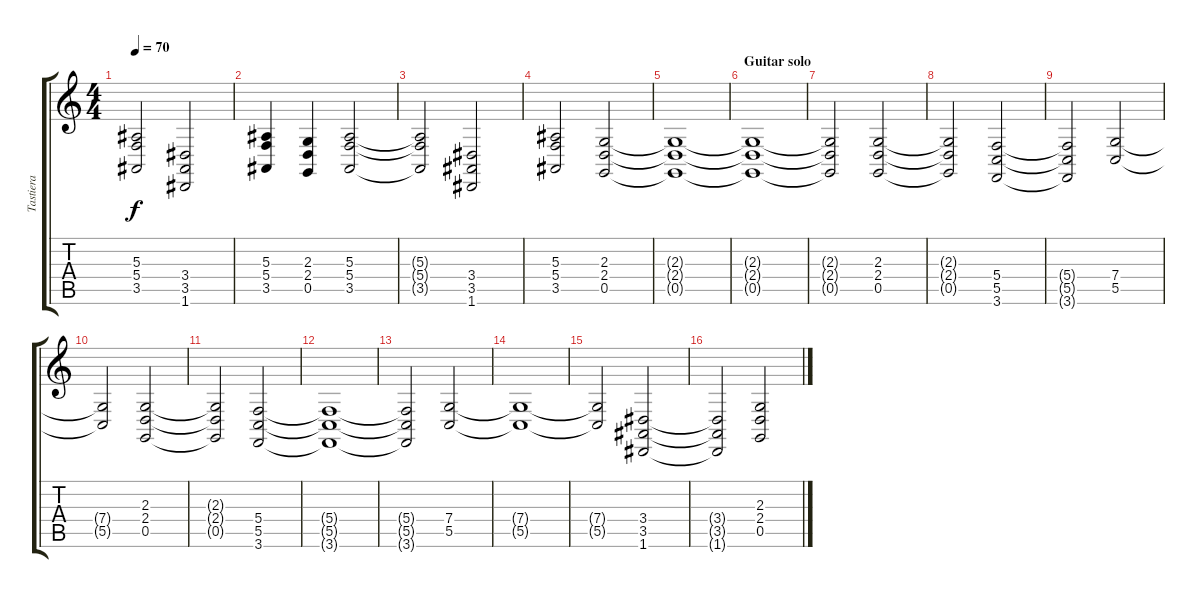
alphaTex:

\track ("Tastiera" "Tastiera") {instrument pad2warm}
\staff {score tabs}
\tuning (D4 A3 F3 C3 G2 D2) {hide}
\ts (4 4)
\tempo 70
\clef g2
\ks c
(5.3{t} 5.4{t} 3.5{t}).2{dy f} (3.4 3.5 1.6).2 |
(5.3 5.4 3.5).4 (2.3 2.4 0.5).4 (5.3 5.4 3.5).2 |
(5.3{t} 5.4{t} 3.5{t}).2 (3.4 3.5 1.6).2 |
(5.3 5.4 3.5).2 (2.3 2.4 0.5).2 |
(2.3{t} 2.4{t} 0.5{t}).1 |
\section ("" "Guitar solo")
(2.3{t} 2.4{t} 0.5{t}).1{volume 10} |
(2.3{t} 2.4{t} 0.5{t}).2 (2.3 2.4 0.5).2 |
(2.3{t} 2.4{t} 0.5{t}).2 (5.4 5.5 3.6).2 |
(5.4{t} 5.5{t} 3.6{t}).2 (7.4 5.5).2 |
(7.4{t} 5.5{t}).2 (2.3 2.4 0.5).2 |
(2.3{t} 2.4{t} 0.5{t}).2 (5.4 5.5 3.6).2 |
(5.4{t} 5.5{t} 3.6{t}).1 |
(5.4{t} 5.5{t} 3.6{t}).2 (7.4 5.5).2 |
(7.4{t} 5.5{t}).1 |
(7.4{t} 5.5{t}).2 (3.4 3.5 1.6).2 |
(3.4{t} 3.5{t} 1.6{t}).2 (2.3 2.4 0.5).2
